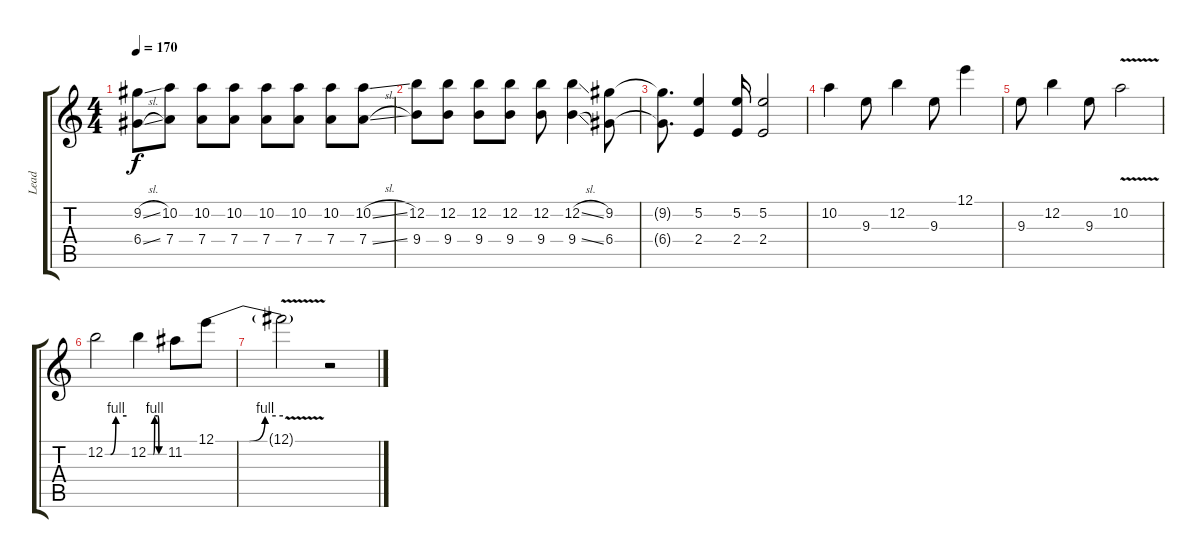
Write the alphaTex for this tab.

\track ("Lead" "Lead") {instrument overdrivenguitar}
\staff {score tabs}
\tuning (E4 B3 G3 D3 A2 E2) {hide}
\ts (4 4)
\tempo 170
\clef g2
\ks c
(9.2{sl} 6.4{sl}).8{dy f} (10.2 7.4).8 (10.2 7.4).8 (10.2 7.4).8 (10.2 7.4).8 (10.2 7.4).8 (10.2 7.4).8 (10.2{sl} 7.4{sl}).8 |
(12.2 9.4).8 (12.2 9.4).8 (12.2 9.4).8 (12.2 9.4).8 (12.2 9.4).8 (12.2{sl} 9.4{sl}).4 (9.2 6.4).8 |
(9.2{t} 6.4{t}).8{d} (5.2 2.4).4 (5.2 2.4).16 (5.2 2.4).2 |
10.2.4 9.3.8 12.2.4 9.3.8 12.1.4 |
9.3.8 12.2.4 9.3.8 10.2{v}.2 |
12.2{be (custom 0 0 15 0 30 4 60 4)}.2 12.2{be (custom 0 0 10 0 16 0 20 0 25 4 30 4 35 4 38 4 41 0 60 0)}.4 11.2.8 12.1{be (custom 0 0 15 0 25 0 30 0 44 4 60 4)}.8 |
12.1{v t}.2 r.2
